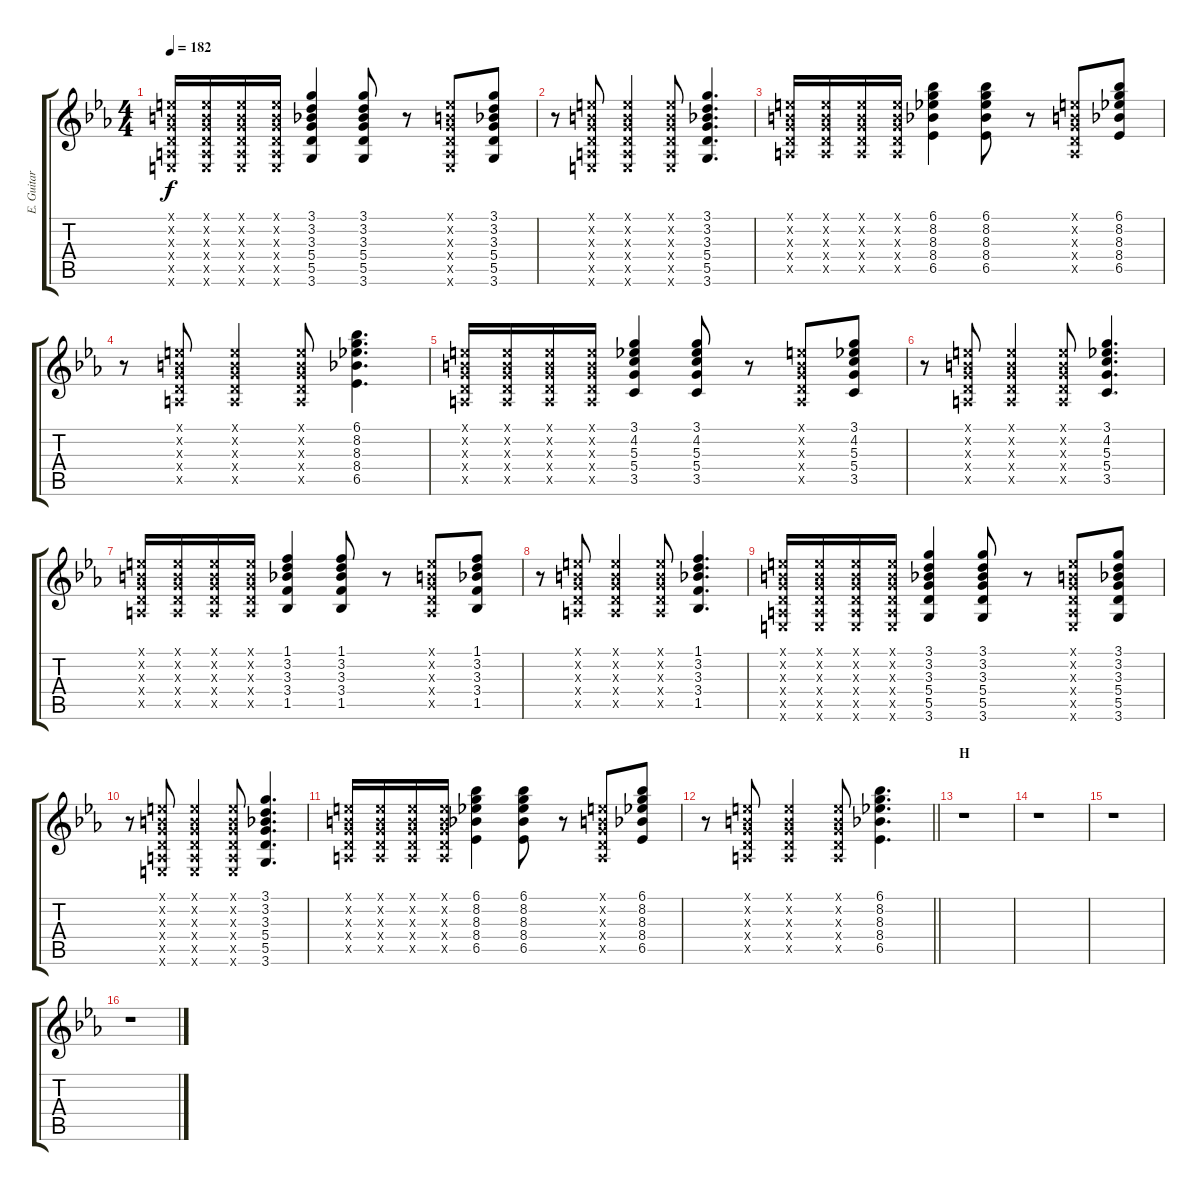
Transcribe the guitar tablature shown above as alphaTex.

\track ("E. Guitar I" "E. Guitar ") {instrument overdrivenguitar}
\staff {score tabs}
\tuning (E4 B3 G3 D3 A2 E2) {hide}
\ts (4 4)
\tempo 182
\clef g2
\ks eb
(0.1{x} 0.2{x} 0.3{x} 0.4{x} 0.5{x} 0.6{x}).16{dy f} (0.1{x} 0.2{x} 0.3{x} 0.4{x} 0.5{x} 0.6{x}).16 (0.1{x} 0.2{x} 0.3{x} 0.4{x} 0.5{x} 0.6{x}).16 (0.1{x} 0.2{x} 0.3{x} 0.4{x} 0.5{x} 0.6{x}).16 (3.1 3.2 3.3 5.4 5.5 3.6).4 (3.1 3.2 3.3 5.4 5.5 3.6).8 r.8 (0.1{x} 0.2{x} 0.3{x} 0.4{x} 0.5{x} 0.6{x}).8 (3.1 3.2 3.3 5.4 5.5 3.6).8 |
r.8 (0.1{x} 0.2{x} 0.3{x} 0.4{x} 0.5{x} 0.6{x}).8 (0.1{x} 0.2{x} 0.3{x} 0.4{x} 0.5{x} 0.6{x}).4 (0.1{x} 0.2{x} 0.3{x} 0.4{x} 0.5{x} 0.6{x}).8 (3.1 3.2 3.3 5.4 5.5 3.6).4{d} |
(0.1{x} 0.2{x} 0.3{x} 0.4{x} 0.5{x}).16 (0.1{x} 0.2{x} 0.3{x} 0.4{x} 0.5{x}).16 (0.1{x} 0.2{x} 0.3{x} 0.4{x} 0.5{x}).16 (0.1{x} 0.2{x} 0.3{x} 0.4{x} 0.5{x}).16 (6.1 8.2 8.3 8.4 6.5).4 (6.1 8.2 8.3 8.4 6.5).8 r.8 (0.1{x} 0.2{x} 0.3{x} 0.4{x} 0.5{x}).8 (6.1 8.2 8.3 8.4 6.5).8 |
r.8 (0.1{x} 0.2{x} 0.3{x} 0.4{x} 0.5{x}).8 (0.1{x} 0.2{x} 0.3{x} 0.4{x} 0.5{x}).4 (0.1{x} 0.2{x} 0.3{x} 0.4{x} 0.5{x}).8 (6.1 8.2 8.3 8.4 6.5).4{d} |
(0.1{x} 0.2{x} 0.3{x} 0.4{x} 0.5{x}).16 (0.1{x} 0.2{x} 0.3{x} 0.4{x} 0.5{x}).16 (0.1{x} 0.2{x} 0.3{x} 0.4{x} 0.5{x}).16 (0.1{x} 0.2{x} 0.3{x} 0.4{x} 0.5{x}).16 (3.1 4.2 5.3 5.4 3.5).4 (3.1 4.2 5.3 5.4 3.5).8 r.8 (0.1{x} 0.2{x} 0.3{x} 0.4{x} 0.5{x}).8 (3.1 4.2 5.3 5.4 3.5).8 |
r.8 (0.1{x} 0.2{x} 0.3{x} 0.4{x} 0.5{x}).8 (0.1{x} 0.2{x} 0.3{x} 0.4{x} 0.5{x}).4 (0.1{x} 0.2{x} 0.3{x} 0.4{x} 0.5{x}).8 (3.1 4.2 5.3 5.4 3.5).4{d} |
(0.1{x} 0.2{x} 0.3{x} 0.4{x} 0.5{x}).16 (0.1{x} 0.2{x} 0.3{x} 0.4{x} 0.5{x}).16 (0.1{x} 0.2{x} 0.3{x} 0.4{x} 0.5{x}).16 (0.1{x} 0.2{x} 0.3{x} 0.4{x} 0.5{x}).16 (1.1 3.2 3.3 3.4 1.5).4 (1.1 3.2 3.3 3.4 1.5).8 r.8 (0.1{x} 0.2{x} 0.3{x} 0.4{x} 0.5{x}).8 (1.1 3.2 3.3 3.4 1.5).8 |
r.8 (0.1{x} 0.2{x} 0.3{x} 0.4{x} 0.5{x}).8 (0.1{x} 0.2{x} 0.3{x} 0.4{x} 0.5{x}).4 (0.1{x} 0.2{x} 0.3{x} 0.4{x} 0.5{x}).8 (1.1 3.2 3.3 3.4 1.5).4{d} |
(0.1{x} 0.2{x} 0.3{x} 0.4{x} 0.5{x} 0.6{x}).16 (0.1{x} 0.2{x} 0.3{x} 0.4{x} 0.5{x} 0.6{x}).16 (0.1{x} 0.2{x} 0.3{x} 0.4{x} 0.5{x} 0.6{x}).16 (0.1{x} 0.2{x} 0.3{x} 0.4{x} 0.5{x} 0.6{x}).16 (3.1 3.2 3.3 5.4 5.5 3.6).4 (3.1 3.2 3.3 5.4 5.5 3.6).8 r.8 (0.1{x} 0.2{x} 0.3{x} 0.4{x} 0.5{x} 0.6{x}).8 (3.1 3.2 3.3 5.4 5.5 3.6).8 |
r.8 (0.1{x} 0.2{x} 0.3{x} 0.4{x} 0.5{x} 0.6{x}).8 (0.1{x} 0.2{x} 0.3{x} 0.4{x} 0.5{x} 0.6{x}).4 (0.1{x} 0.2{x} 0.3{x} 0.4{x} 0.5{x} 0.6{x}).8 (3.1 3.2 3.3 5.4 5.5 3.6).4{d} |
(0.1{x} 0.2{x} 0.3{x} 0.4{x} 0.5{x}).16 (0.1{x} 0.2{x} 0.3{x} 0.4{x} 0.5{x}).16 (0.1{x} 0.2{x} 0.3{x} 0.4{x} 0.5{x}).16 (0.1{x} 0.2{x} 0.3{x} 0.4{x} 0.5{x}).16 (6.1 8.2 8.3 8.4 6.5).4 (6.1 8.2 8.3 8.4 6.5).8 r.8 (0.1{x} 0.2{x} 0.3{x} 0.4{x} 0.5{x}).8 (6.1 8.2 8.3 8.4 6.5).8 |
\barLineRight lightlight
r.8 (0.1{x} 0.2{x} 0.3{x} 0.4{x} 0.5{x}).8 (0.1{x} 0.2{x} 0.3{x} 0.4{x} 0.5{x}).4 (0.1{x} 0.2{x} 0.3{x} 0.4{x} 0.5{x}).8 (6.1 8.2 8.3 8.4 6.5).4{d} |
\section ("" "H")
r.1 |
r.1 |
r.1 |
r.1
